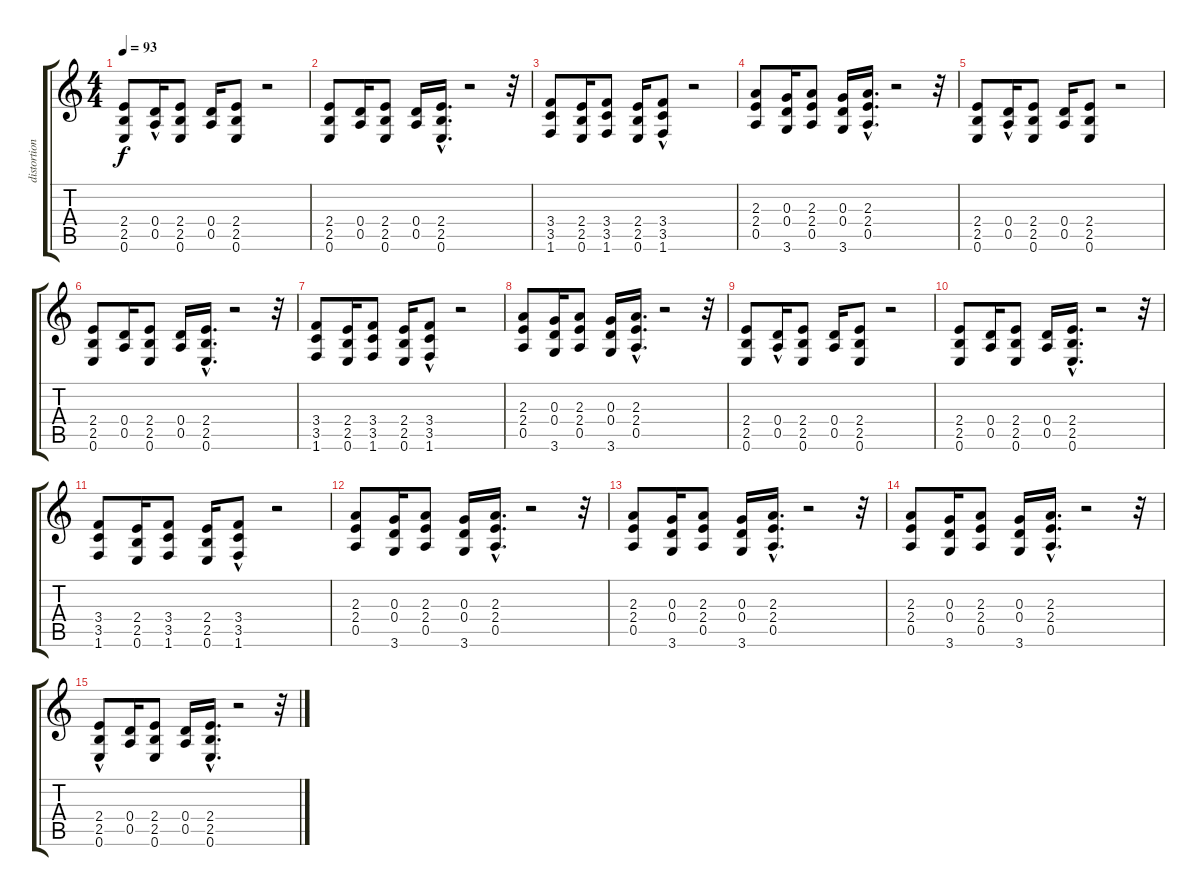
\track ("distortion guitar" "distortion") {instrument distortionguitar}
\staff {score tabs}
\tuning (E4 B3 G3 D3 A2 E2) {hide}
\ts (4 4)
\tempo 93
\clef g2
\ks c
(2.4 2.5 0.6).8{dy f} (0.4{hac} 0.5).16 (2.4 2.5 0.6).8 (0.4 0.5).16 (2.4 2.5 0.6).8 r.2 |
(2.4 2.5 0.6).8 (0.4 0.5).16 (2.4 2.5 0.6).8 (0.4 0.5).16 (2.4{hac} 2.5{hac} 0.6{hac}).16{d} r.2 r.32 |
(3.4 3.5 1.6).8 (2.4 2.5 0.6).16 (3.4 3.5 1.6).8 (2.4 2.5 0.6).16 (3.4{hac} 3.5 1.6{hac}).8 r.2 |
(2.3 2.4 0.5).8 (0.3 0.4 3.6).16 (2.3 2.4 0.5).8 (0.3 0.4 3.6).16 (2.3{hac} 2.4{hac} 0.5{hac}).16{d} r.2 r.32 |
(2.4 2.5 0.6).8 (0.4{hac} 0.5).16 (2.4 2.5 0.6).8 (0.4 0.5).16 (2.4 2.5 0.6).8 r.2 |
(2.4 2.5 0.6).8 (0.4 0.5).16 (2.4 2.5 0.6).8 (0.4 0.5).16 (2.4{hac} 2.5{hac} 0.6{hac}).16{d} r.2 r.32 |
(3.4 3.5 1.6).8 (2.4 2.5 0.6).16 (3.4 3.5 1.6).8 (2.4 2.5 0.6).16 (3.4{hac} 3.5 1.6{hac}).8 r.2 |
(2.3 2.4 0.5).8 (0.3 0.4 3.6).16 (2.3 2.4 0.5).8 (0.3 0.4 3.6).16 (2.3{hac} 2.4{hac} 0.5{hac}).16{d} r.2 r.32 |
(2.4 2.5 0.6).8 (0.4{hac} 0.5).16 (2.4 2.5 0.6).8 (0.4 0.5).16 (2.4 2.5 0.6).8 r.2 |
(2.4 2.5 0.6).8 (0.4 0.5).16 (2.4 2.5 0.6).8 (0.4 0.5).16 (2.4{hac} 2.5{hac} 0.6{hac}).16{d} r.2 r.32 |
(3.4 3.5 1.6).8 (2.4 2.5 0.6).16 (3.4 3.5 1.6).8 (2.4 2.5 0.6).16 (3.4{hac} 3.5 1.6{hac}).8 r.2 |
(2.3 2.4 0.5).8 (0.3 0.4 3.6).16 (2.3 2.4 0.5).8 (0.3 0.4 3.6).16 (2.3{hac} 2.4{hac} 0.5{hac}).16{d} r.2 r.32 |
(2.3 2.4 0.5).8 (0.3 0.4 3.6).16 (2.3 2.4 0.5).8 (0.3 0.4 3.6).16 (2.3{hac} 2.4{hac} 0.5{hac}).16{d} r.2 r.32 |
(2.3 2.4 0.5).8 (0.3 0.4 3.6).16 (2.3 2.4 0.5).8 (0.3 0.4 3.6).16 (2.3{hac} 2.4{hac} 0.5{hac}).16{d} r.2 r.32 |
(2.4 2.5{hac} 0.6{hac}).8 (0.4 0.5).16 (2.4 2.5 0.6).8 (0.4 0.5).16 (2.4{hac} 2.5{hac} 0.6{hac}).16{d} r.2 r.32
